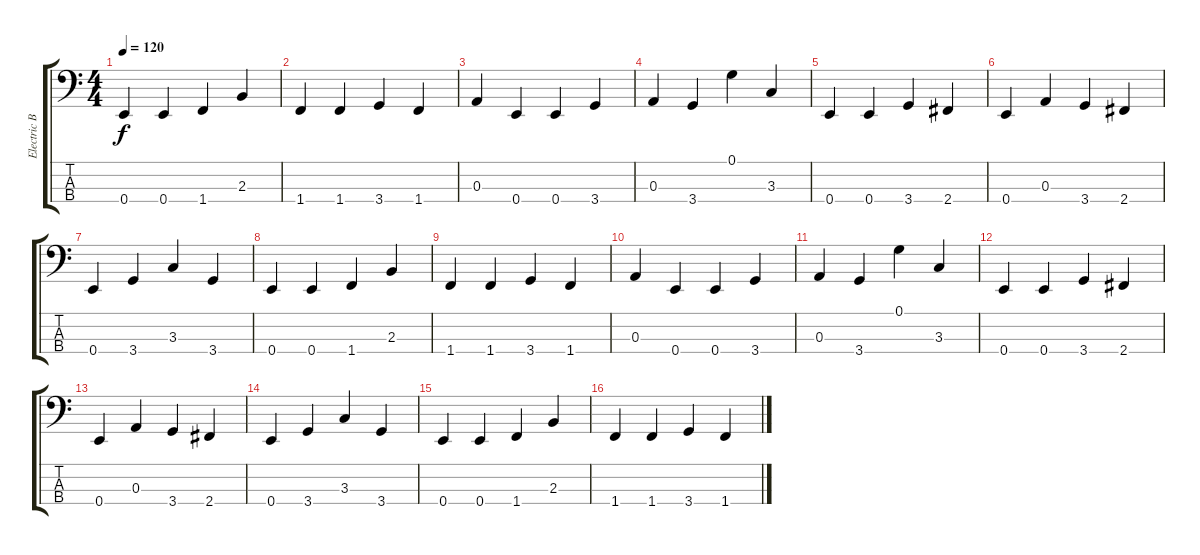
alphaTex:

\track ("Electric Bass" "Electric B") {instrument electricbassfinger}
\staff {score tabs}
\tuning (G2 D2 A1 E1) {hide}
\ts (4 4)
\tempo 120
\clef f4
\ks c
0.4.4{dy f} 0.4.4 1.4.4 2.3.4 |
1.4.4 1.4.4 3.4.4 1.4.4 |
0.3.4 0.4.4 0.4.4 3.4.4 |
0.3.4 3.4.4 0.1.4 3.3.4 |
0.4.4 0.4.4 3.4.4 2.4.4 |
0.4.4 0.3.4 3.4.4 2.4.4 |
0.4.4 3.4.4 3.3.4 3.4.4 |
0.4.4 0.4.4 1.4.4 2.3.4 |
1.4.4 1.4.4 3.4.4 1.4.4 |
0.3.4 0.4.4 0.4.4 3.4.4 |
0.3.4 3.4.4 0.1.4 3.3.4 |
0.4.4 0.4.4 3.4.4 2.4.4 |
0.4.4 0.3.4 3.4.4 2.4.4 |
0.4.4 3.4.4 3.3.4 3.4.4 |
0.4.4 0.4.4 1.4.4 2.3.4 |
1.4.4 1.4.4 3.4.4 1.4.4
